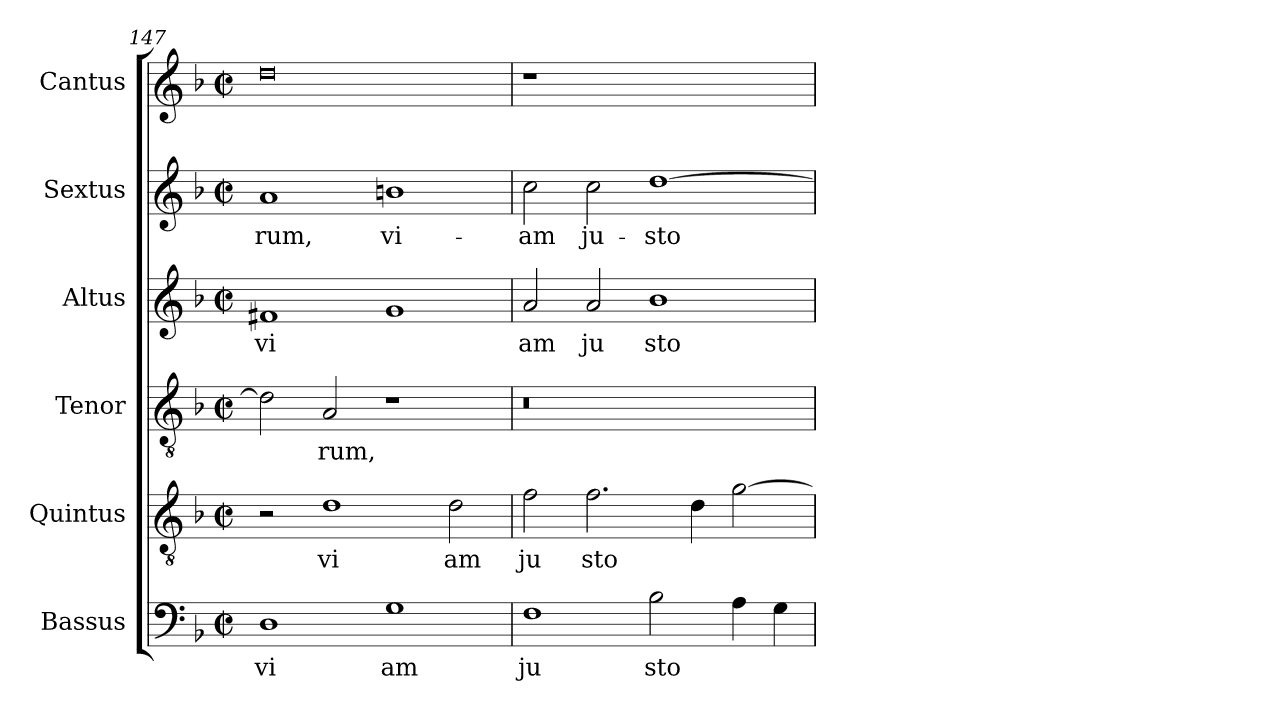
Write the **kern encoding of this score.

**kern	**text	**kern	**text	**kern	**text	**kern	**text	**kern	**text	**kern	**text
*part6	*part6	*part5	*part5	*part4	*part4	*part3	*part3	*part2	*part2	*part1	*part1
*staff6	*staff6	*staff5	*staff5	*staff4	*staff4	*staff3	*staff3	*staff2	*staff2	*staff1	*staff1
*I"Bassus	*	*I"Quintus	*	*I"Tenor	*	*I"Altus	*	*I"Sextus	*	*I"Cantus	*
*I'B	*	*I'Q	*	*I'T	*	*I'A	*	*I'S	*	*I'C	*
!!LO:LB:g=z
*clefF4	*	*clefGv2	*	*clefGv2	*	*clefG2	*	*clefG2	*	*clefG2	*
*k[b-]	*	*k[b-]	*	*k[b-]	*	*k[b-]	*	*k[b-]	*	*k[b-]	*
*F:	*	*F:	*	*F:	*	*F:	*	*F:	*	*F:	*
*M2/2	*	*M2/2	*	*M2/2	*	*M2/2	*	*M2/2	*	*M2/2	*
*met(c|)	*	*met(c|)	*	*met(c|)	*	*met(c|)	*	*met(c|)	*	*met(c|)	*
=147	=147	=147	=147	=147	=147	=147	=147	=147	=147	=147	=147
!	!LO:LY:b:cj	!	!	!	!LO:LY:b:cj	!	!LO:LY:b:cj	!	!LO:LY:b:cj	!	!LO:LY:b:cj
1D	vi	2r	.	2d\]	--	1f#X	vi	1a	rum,	0dd	.
!	!	!	!LO:LY:b:cj	!	!LO:LY:b:cj	!	!	!	!	!	!
.	.	1d	vi	2A/	-rum,	.	.	.	.	.	.
!	!LO:LY:b:cj	!	!	!	!	!	!LO:LY:b:cj	!	!LO:LY:b:cj	!	!
1G	am	.	.	1r	.	1g	.	1bn	vi-	.	.
!	!	!	!LO:LY:b:cj	!	!	!	!	!	!	!	!
.	.	2d\	am	.	.	.	.	.	.	.	.
=148	=148	=148	=148	=148	=148	=148	=148	=148	=148	=148	=148
!	!LO:LY:b:cj	!	!LO:LY:b:cj	!	!	!	!LO:LY:b:cj	!	!LO:LY:b:cj	!	!
1F	ju	2f\	ju	0r	.	2a/	am	2cc\	-am	1r	.
!	!	!	!LO:LY:b:cj	!	!	!	!LO:LY:b:cj	!	!LO:LY:b:cj	!	!
.	.	2.f\	sto	.	.	2a/	ju	2cc\	ju-	.	.
!	!LO:LY:b:cj	!	!	!	!	!	!LO:LY:b:cj	!	!LO:LY:b:cj	!	!
2B-\	sto	.	.	.	.	1b-	sto	[>1dd	-sto-	1ryy	.
!	!	!	!LO:LY:b:cj	!	!	!	!	!	!	!	!
.	.	4d\	.	.	.	.	.	.	.	.	.
!	!LO:LY:b:cj	!	!LO:LY:b:cj	!	!	!	!	!	!	!	!
4A\	.	[>2g\	.	.	.	.	.	.	.	.	.
!	!LO:LY:b:cj	!	!	!	!	!	!	!	!	!	!
4G\	.	.	.	.	.	.	.	.	.	.	.
=	=	=	=	=	=	=	=	=	=	=	=
*-	*-	*-	*-	*-	*-	*-	*-	*-	*-	*-	*-
